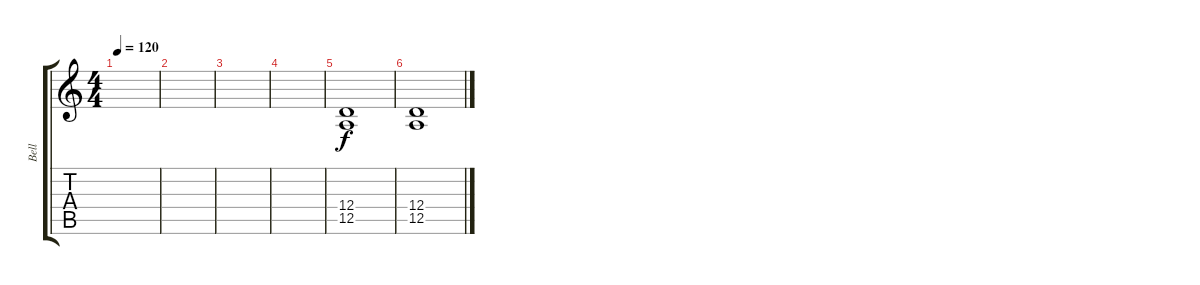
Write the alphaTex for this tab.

\track ("Bell" "Bell") {instrument tubularbells}
\staff {score tabs}
\tuning (E4 B3 G3 D3 A2 E2) {hide}
\ts (4 4)
\tempo 120
\clef g2
\ks c
|
|
|
|
(12.4 12.5).1 |
(12.4 12.5).1
